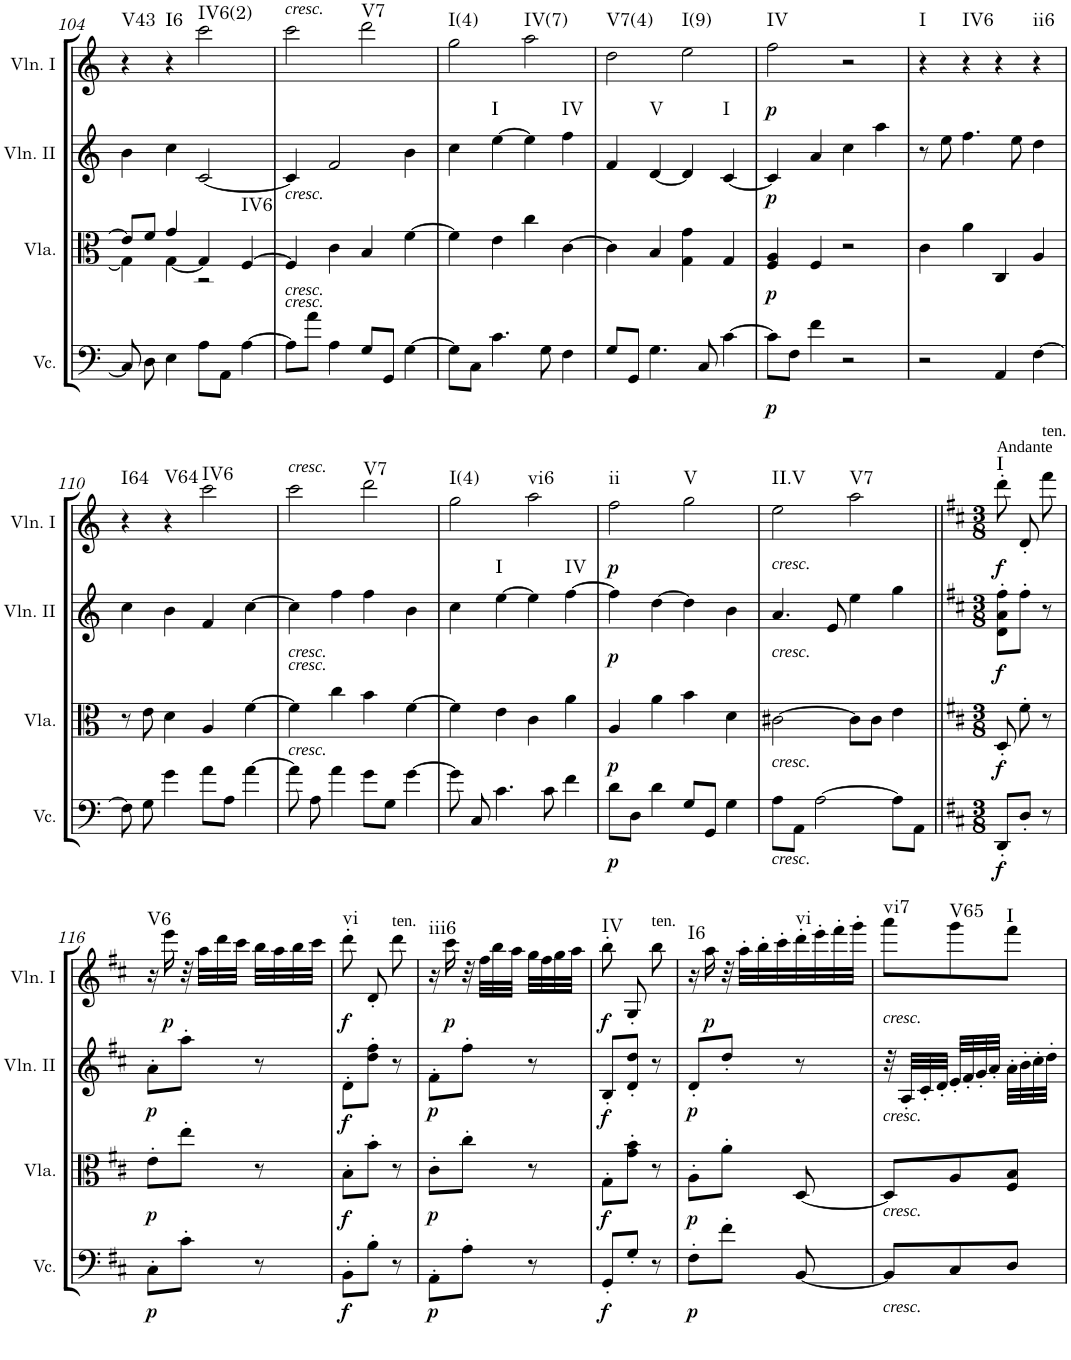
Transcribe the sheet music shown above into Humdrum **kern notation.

**kern	**dynam	**kern	**dynam	**harte	**kern	**dynam	**harte	**kern	**dynam	**harte
*part4	*part4	*part3	*part3	*part3	*part2	*part2	*part2	*part1	*part1	*part1
*staff4	*staff4	*staff3	*staff3	*	*staff2	*staff2	*	*staff1	*staff1	*
*I"Violoncello	*	*I"Viola	*	*	*I"Violin II	*	*	*I"Violin I	*	*
*I'Vc.	*	*I'Vla.	*	*	*I'Vln. II	*	*	*I'Vln. I	*	*
!!LO:PB:g=z
*clefC4	*	*clefC3	*	*	*clefG2	*	*	*clefG2	*	*
*k[]	*	*k[]	*	*	*k[]	*	*	*k[]	*	*
*M4/4	*	*M4/4	*	*	*M4/4	*	*	*M4/4	*	*
*met(c)	*	*met(c)	*	*	*met(c)	*	*	*met(c)	*	*
=104	=104	=104	=104	=104	=104	=104	=104	=104	=104	=104
*	*	*^	*	*	*	*	*	*	*	*
!	!	!	!	!	!	!	!	!	!	!	!LO:H:kt=V43
8C/]	.	8e/L]	4G\]	.	.	4b\	.	.	4r	.	N
8D\	.	8f/J	.	.	.	.	.	.	.	.	.
!	!	!	!	!	!	!	!	!	!	!	!LO:H:kt=I6
4E\	.	4g/	[4G\	.	.	4cc\	.	.	4r	.	N
!	!	!	!	!	!	!	!	!	!	!	!LO:H:kt=IV6(2)
8A\L	.	4G/]	2r	.	.	[2c/	.	.	2ccc\	.	N
8AA\J	.	.	.	.	.	.	.	.	.	.	.
!	!	!	!	!	!LO:H:kt=IV6	!	!	!	!	!	!
[4A\	.	[4F/	.	.	N	.	.	.	.	.	.
*	*	*v	*v	*	*	*	*	*	*	*	*
=105	=105	=105	=105	=105	=105	=105	=105	=105	=105	=105
!	!	!	!	!	!	!	!	!LO:TX:a:i:t=cresc.	!	!
!	!	!	!	!	!LO:TX:b:i:t=cresc.	!	!	!	!	!
!	!	!LO:TX:b:i:t=cresc.	!	!	!	!	!	!	!	!
!LO:TX:a:i:t=cresc.	!	!	!	!	!	!	!	!	!	!
8A\L]	.	4F/]	.	.	4c/]	.	.	2ccc\	.	.
8a\J	.	.	.	.	.	.	.	.	.	.
4A\	.	4c\	.	.	2f/	.	.	.	.	.
!	!	!	!	!	!	!	!	!	!	!LO:H:kt=V7
8G/L	.	4B/	.	.	.	.	.	2ddd\	.	N
8GG/J	.	.	.	.	.	.	.	.	.	.
[4G\	.	[4f\	.	.	4b\	.	.	.	.	.
=106	=106	=106	=106	=106	=106	=106	=106	=106	=106	=106
!	!	!	!	!	!	!	!	!	!	!LO:H:kt=I(4)
8G\L]	.	4f\]	.	.	4cc\	.	.	2gg\	.	N
8C\J	.	.	.	.	.	.	.	.	.	.
!	!	!	!	!	!	!	!LO:H:kt=I	!	!	!
4.c\	.	4e\	.	.	[4ee\	.	N	.	.	.
!	!	!	!	!	!	!	!	!	!	!LO:H:kt=IV(7)
.	.	4cc\	.	.	4ee\]	.	.	2aa\	.	N
8G\	.	.	.	.	.	.	.	.	.	.
!	!	!	!	!	!	!	!LO:H:kt=IV	!	!	!
4F\	.	[4c\	.	.	4ff\	.	N	.	.	.
=107	=107	=107	=107	=107	=107	=107	=107	=107	=107	=107
!	!	!	!	!	!	!	!	!	!	!LO:H:kt=V7(4)
8G/L	.	4c\]	.	.	4f/	.	.	2dd\	.	N
8GG/J	.	.	.	.	.	.	.	.	.	.
!	!	!	!	!	!	!	!LO:H:kt=V	!	!	!
4.G\	.	4B/	.	.	[4d/	.	N	.	.	.
!	!	!	!	!	!	!	!	!	!	!LO:H:kt=I(9)
.	.	4G\ 4g\	.	.	4d/]	.	.	2ee\	.	N
8C/	.	.	.	.	.	.	.	.	.	.
!	!	!	!	!	!	!	!LO:H:kt=I	!	!	!
[4c\	.	4G/	.	.	[4c/	.	N	.	.	.
=108	=108	=108	=108	=108	=108	=108	=108	=108	=108	=108
!	!LO:DY:b	!	!LO:DY:b	!	!	!LO:DY:b	!	!	!LO:DY:b	!LO:H:kt=IV
8c\L]	p	4F/ 4A/	p	.	4c/]	p	.	2ff\	p	N
8F\J	.	.	.	.	.	.	.	.	.	.
4f\	.	4F/	.	.	4a/	.	.	.	.	.
2r	.	2r	.	.	4cc\	.	.	2r	.	.
.	.	.	.	.	4aa\	.	.	.	.	.
=109	=109	=109	=109	=109	=109	=109	=109	=109	=109	=109
!	!	!	!	!	!	!	!	!	!	!LO:H:kt=I
2r	.	4c\	.	.	8r	.	.	4r	.	N
.	.	.	.	.	8ee\	.	.	.	.	.
!	!	!	!	!	!	!	!	!	!	!LO:H:kt=IV6
.	.	4a\	.	.	4.ff\	.	.	4r	.	N
4AA/	.	4C/	.	.	.	.	.	4r	.	.
.	.	.	.	.	8ee\	.	.	.	.	.
!	!	!	!	!	!	!	!	!	!	!LO:H:kt=ii6
[4F\	.	4A/	.	.	4dd\	.	.	4r	.	N
!!LO:LB:g=z
=110	=110	=110	=110	=110	=110	=110	=110	=110	=110	=110
!	!	!	!	!	!	!	!	!	!	!LO:H:kt=I64
8F\]	.	8r	.	.	4cc\	.	.	4r	.	N
8G\	.	8e\	.	.	.	.	.	.	.	.
!	!	!	!	!	!	!	!	!	!	!LO:H:kt=V64
4g\	.	4d\	.	.	4b\	.	.	4r	.	N
!	!	!	!	!	!	!	!	!	!	!LO:H:kt=IV6
8a\L	.	4A/	.	.	4f/	.	.	2ccc\	.	N
8A\J	.	.	.	.	.	.	.	.	.	.
[4a\	.	[4f\	.	.	[4cc\	.	.	.	.	.
=111	=111	=111	=111	=111	=111	=111	=111	=111	=111	=111
!	!	!	!	!	!	!	!	!LO:TX:a:i:t=cresc.	!	!
!	!	!	!	!	!LO:TX:b:i:t=cresc.	!	!	!	!	!
!	!	!LO:TX:a:i:t=cresc.	!	!	!	!	!	!	!	!
!LO:TX:a:i:t=cresc.	!	!	!	!	!	!	!	!	!	!
8a\]	.	4f\]	.	.	4cc\]	.	.	2ccc\	.	.
8A\	.	.	.	.	.	.	.	.	.	.
4a\	.	4cc\	.	.	4ff\	.	.	.	.	.
!	!	!	!	!	!	!	!	!	!	!LO:H:kt=V7
8g\L	.	4b\	.	.	4ff\	.	.	2ddd\	.	N
8G\J	.	.	.	.	.	.	.	.	.	.
[4g\	.	[4f\	.	.	4b\	.	.	.	.	.
=112	=112	=112	=112	=112	=112	=112	=112	=112	=112	=112
!	!	!	!	!	!	!	!	!	!	!LO:H:kt=I(4)
8g\]	.	4f\]	.	.	4cc\	.	.	2gg\	.	N
8C/	.	.	.	.	.	.	.	.	.	.
!	!	!	!	!	!	!	!LO:H:kt=I	!	!	!
4.c\	.	4e\	.	.	[4ee\	.	N	.	.	.
!	!	!	!	!	!	!	!	!	!	!LO:H:kt=vi6
.	.	4c\	.	.	4ee\]	.	.	2aa\	.	N
8c\	.	.	.	.	.	.	.	.	.	.
!	!	!	!	!	!	!	!LO:H:kt=IV	!	!	!
4f\	.	4a\	.	.	[4ff\	.	N	.	.	.
=113	=113	=113	=113	=113	=113	=113	=113	=113	=113	=113
!	!LO:DY:b	!	!LO:DY:b	!	!	!LO:DY:b	!	!	!LO:DY:b	!LO:H:kt=ii
8d\L	p	4A/	p	.	4ff\]	p	.	2ff\	p	N
8D\J	.	.	.	.	.	.	.	.	.	.
4d\	.	4a\	.	.	[4dd\	.	.	.	.	.
!	!	!	!	!	!	!	!	!	!	!LO:H:kt=V
8G/L	.	4b\	.	.	4dd\]	.	.	2gg\	.	N
8GG/J	.	.	.	.	.	.	.	.	.	.
4G\	.	4d\	.	.	4b\	.	.	.	.	.
=114	=114	=114	=114	=114	=114	=114	=114	=114	=114	=114
!	!	!	!	!	!	!	!	!LO:TX:b:i:t=cresc.	!	!
!	!	!	!	!	!LO:TX:b:i:t=cresc.	!	!	!	!	!
!	!	!LO:TX:b:i:t=cresc.	!	!	!	!	!	!	!	!
!LO:TX:b:i:t=cresc.	!	!	!	!	!	!	!	!	!	!LO:H:kt=II.V
8A\L	.	[2c#X\	.	.	4.a/	.	.	2ee\	.	N
8AA\J	.	.	.	.	.	.	.	.	.	.
[2A\	.	.	.	.	.	.	.	.	.	.
.	.	.	.	.	8e/	.	.	.	.	.
!	!	!	!	!	!	!	!	!	!	!LO:H:kt=V7
.	.	8c#\L]	.	.	4ee\	.	.	2aa\	.	N
.	.	8c#\J	.	.	.	.	.	.	.	.
8A\L]	.	4e\	.	.	4gg\	.	.	.	.	.
8AA\J	.	.	.	.	.	.	.	.	.	.
=115||	=115||	=115||	=115||	=115||	=115||	=115||	=115||	=115||	=115||	=115||
*k[f#c#]	*	*k[f#c#]	*	*	*k[f#c#]	*	*	*k[f#c#]	*	*
*M3/8	*	*M3/8	*	*	*M3/8	*	*	*M3/8	*	*
!	!	!	!	!	!	!	!	!LO:TX:a:t=Andante	!	!
!	!LO:DY:b	!	!	!	!	!	!	!	!	!
!	!LO:DY:n=1:a	!	!LO:DY:a	!	!	!	!	!	!LO:DY:b	!LO:H:kt=I
8DD'/L	f f	8D'/	f	.	8d\' 8a\' 8ff#\'L	.	.	8ddd'\	f	N
8D'/J	.	8f#'\	.	.	8ff#'\J	.	.	8d'/	.	.
!	!	!	!	!	!	!	!	!LO:TX:a:t=ten.	!	!
8r	.	8r	.	.	8r	.	.	8fff#\	.	.
!!LO:LB:g=z
=116	=116	=116	=116	=116	=116	=116	=116	=116	=116	=116
!	!LO:DY:b	!	!LO:DY:b	!	!	!LO:DY:b	!	!	!	!LO:H:kt=V6
8C#'\L	p	8e'\L	p	.	8a'\L	p	.	16r	.	N
!	!	!	!	!	!	!	!	!	!LO:DY:b	!
.	.	.	.	.	.	.	.	16eee\	p	.
8c#'\J	.	8ee'\J	.	.	8aa'\J	.	.	32r	.	.
.	.	.	.	.	.	.	.	32aa\LLL	.	.
.	.	.	.	.	.	.	.	32ddd\	.	.
.	.	.	.	.	.	.	.	32ccc#\JJJ	.	.
8r	.	8r	.	.	8r	.	.	32bb\LLL	.	.
.	.	.	.	.	.	.	.	32aa\	.	.
.	.	.	.	.	.	.	.	32bb\	.	.
.	.	.	.	.	.	.	.	32ccc#\JJJ	.	.
=117	=117	=117	=117	=117	=117	=117	=117	=117	=117	=117
!	!LO:DY:b	!	!	!	!	!	!	!	!	!
!	!LO:DY:n=1:a	!	!LO:DY:a	!	!	!	!	!	!LO:DY:b	!LO:H:kt=vi
8BB'\L	f f	8B'\L	f	.	8d'\L	.	.	8ddd'\	f	N
8B'\J	.	8b'\J	.	.	8dd\' 8ff#\'J	.	.	8d'/	.	.
!	!	!	!	!	!	!	!	!LO:TX:a:t=ten.	!	!
8r	.	8r	.	.	8r	.	.	8ddd\	.	.
=118	=118	=118	=118	=118	=118	=118	=118	=118	=118	=118
!	!LO:DY:b	!	!LO:DY:b	!	!	!LO:DY:b	!	!	!	!LO:H:kt=iii6
8AA'\L	p	8c#'\L	p	.	8f#'\L	p	.	16r	.	N
!	!	!	!	!	!	!	!	!	!LO:DY:b	!
.	.	.	.	.	.	.	.	16ccc#\	p	.
8A'\J	.	8cc#'\J	.	.	8ff#'\J	.	.	32r	.	.
.	.	.	.	.	.	.	.	32ff#\LLL	.	.
.	.	.	.	.	.	.	.	32bb\	.	.
.	.	.	.	.	.	.	.	32aa\JJJ	.	.
8r	.	8r	.	.	8r	.	.	32gg\LLL	.	.
.	.	.	.	.	.	.	.	32ff#\	.	.
.	.	.	.	.	.	.	.	32gg\	.	.
.	.	.	.	.	.	.	.	32aa\JJJ	.	.
=119	=119	=119	=119	=119	=119	=119	=119	=119	=119	=119
!	!LO:DY:b	!	!	!	!	!	!	!	!	!
!	!LO:DY:n=1:a	!	!	!	!	!LO:DY:b	!	!	!LO:DY:b	!LO:H:kt=IV
8GG'/L	f f	8G'\L	.	.	8B'/L	f	.	8bb'\	f	N
8G'/J	.	8g\' 8b\'J	.	.	8d/' 8dd/'J	.	.	8G'/	.	.
!	!	!	!	!	!	!	!	!LO:TX:a:t=ten.	!	!
8r	.	8r	.	.	8r	.	.	8bb\	.	.
=120	=120	=120	=120	=120	=120	=120	=120	=120	=120	=120
!	!LO:DY:b	!	!	!	!	!	!	!	!	!
!	!LO:DY:n=1:a	!	!	!	!	!LO:DY:b	!	!	!	!LO:H:kt=I6
8F#'\L	p p	8A'\L	.	.	8d'/L	p	.	16r	.	N
!	!	!	!	!	!	!	!	!	!LO:DY:b	!
.	.	.	.	.	.	.	.	16aa\	p	.
8f#'\J	.	8a'\J	.	.	8dd'/J	.	.	32r	.	.
.	.	.	.	.	.	.	.	32aa'\LLL	.	.
.	.	.	.	.	.	.	.	32bb'\	.	.
.	.	.	.	.	.	.	.	32ccc#'\	.	.
!	!	!	!	!	!	!	!	!	!	!LO:H:kt=vi
[8BB/	.	[8D/	.	.	8r	.	.	32ddd'\	.	N
.	.	.	.	.	.	.	.	32eee'\	.	.
.	.	.	.	.	.	.	.	32fff#'\	.	.
.	.	.	.	.	.	.	.	32ggg'\JJJ	.	.
=121	=121	=121	=121	=121	=121	=121	=121	=121	=121	=121
!	!	!	!	!	!	!	!	!LO:TX:b:i:t=cresc.	!	!
!	!	!	!	!	!LO:TX:b:i:t=cresc.	!	!	!	!	!
!	!	!LO:TX:b:i:t=cresc.	!	!	!	!	!	!	!	!
!LO:TX:b:i:t=cresc.	!	!	!	!	!	!	!	!	!	!LO:H:kt=vi7
8BB/L]	.	8D/L]	.	.	32r	.	.	8aaa\L	.	N
.	.	.	.	.	32A'/LLL	.	.	.	.	.
.	.	.	.	.	32c#'/	.	.	.	.	.
.	.	.	.	.	32d'/JJJ	.	.	.	.	.
!	!	!	!	!	!	!	!	!	!	!LO:H:kt=V65
8C#/	.	8A/	.	.	32e'/LLL	.	.	8ggg\	.	N
.	.	.	.	.	32f#'/	.	.	.	.	.
.	.	.	.	.	32g'/	.	.	.	.	.
.	.	.	.	.	32a'/JJJ	.	.	.	.	.
!	!	!	!	!	!	!	!	!	!	!LO:H:kt=I
8D/J	.	8F#/ 8B/J	.	.	32a'\LLL	.	.	8fff#\J	.	N
.	.	.	.	.	32b'\	.	.	.	.	.
.	.	.	.	.	32cc#'\	.	.	.	.	.
.	.	.	.	.	32dd'\JJJ	.	.	.	.	.
=	=	=	=	=	=	=	=	=	=	=
*-	*-	*-	*-	*-	*-	*-	*-	*-	*-	*-
